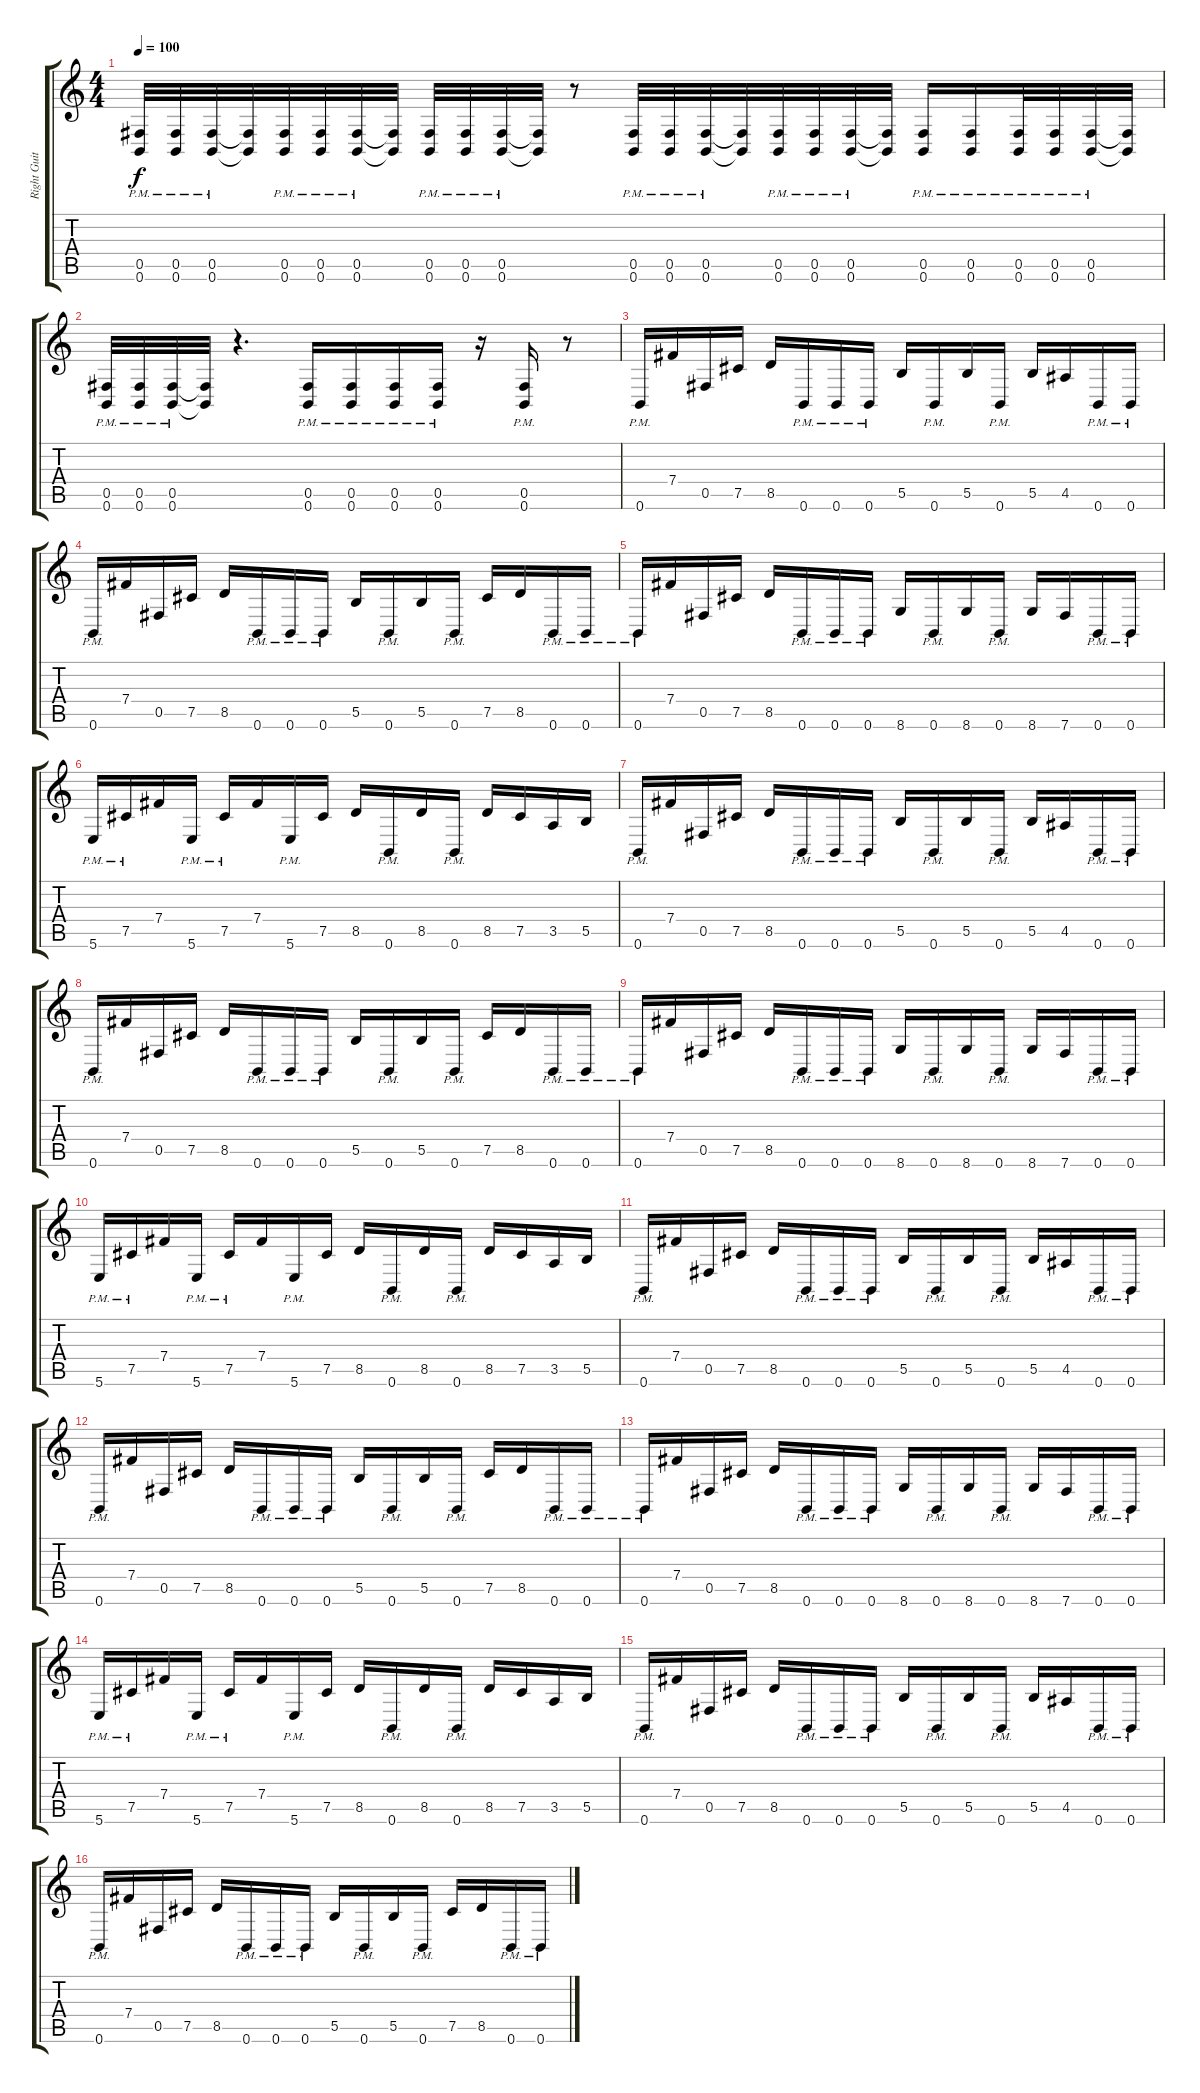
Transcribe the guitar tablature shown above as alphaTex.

\track ("Right Guitar" "Right Guit") {instrument distortionguitar}
\staff {score tabs}
\tuning (Db4 Ab3 E3 B2 Gb2 B1) {hide}
\ts (4 4)
\tempo 100
\clef g2
\ks c
(0.5{pm} 0.6{pm}).32{dy f} (0.5{pm} 0.6{pm}).32 (0.5{pm} 0.6{pm}).32 (0.5{t} 0.6{t}).32 (0.5{pm} 0.6{pm}).32 (0.5{pm} 0.6{pm}).32 (0.5{pm} 0.6{pm}).32 (0.5{t} 0.6{t}).32 (0.5{pm} 0.6{pm}).32 (0.5{pm} 0.6{pm}).32 (0.5{pm} 0.6{pm}).32 (0.5{t} 0.6{t}).32 r.8 (0.5{pm} 0.6{pm}).32 (0.5{pm} 0.6{pm}).32 (0.5{pm} 0.6{pm}).32 (0.5{t} 0.6{t}).32 (0.5{pm} 0.6{pm}).32 (0.5{pm} 0.6{pm}).32 (0.5{pm} 0.6{pm}).32 (0.5{t} 0.6{t}).32 (0.5{pm} 0.6{pm}).16 (0.5{pm} 0.6{pm}).16 (0.5{pm} 0.6{pm}).32 (0.5{pm} 0.6{pm}).32 (0.5{pm} 0.6{pm}).32 (0.5{t} 0.6{t}).32 |
(0.5{pm} 0.6{pm}).32 (0.5{pm} 0.6{pm}).32 (0.5{pm} 0.6{pm}).32 (0.5{t} 0.6{t}).32 r.4{d} (0.5{pm} 0.6{pm}).16 (0.5{pm} 0.6{pm}).16 (0.5{pm} 0.6{pm}).16 (0.5{pm} 0.6{pm}).16 r.16 (0.5{pm} 0.6{pm}).16 r.8 |
0.6{pm}.16 7.4.16 0.5.16 7.5.16 8.5.16 0.6{pm}.16 0.6{pm}.16 0.6{pm}.16 5.5.16 0.6{pm}.16 5.5.16 0.6{pm}.16 5.5.16 4.5.16 0.6{pm}.16 0.6{pm}.16 |
0.6{pm}.16 7.4.16 0.5.16 7.5.16 8.5.16 0.6{pm}.16 0.6{pm}.16 0.6{pm}.16 5.5.16 0.6{pm}.16 5.5.16 0.6{pm}.16 7.5.16 8.5.16 0.6{pm}.16 0.6{pm}.16 |
0.6{pm}.16 7.4.16 0.5.16 7.5.16 8.5.16 0.6{pm}.16 0.6{pm}.16 0.6{pm}.16 8.6.16 0.6{pm}.16 8.6.16 0.6{pm}.16 8.6.16 7.6.16 0.6{pm}.16 0.6{pm}.16 |
5.6{pm}.16 7.5{pm}.16 7.4.16 5.6{pm}.16 7.5{pm}.16 7.4.16 5.6{pm}.16 7.5.16 8.5.16 0.6{pm}.16 8.5.16 0.6{pm}.16 8.5.16 7.5.16 3.5.16 5.5.16 |
0.6{pm}.16 7.4.16 0.5.16 7.5.16 8.5.16 0.6{pm}.16 0.6{pm}.16 0.6{pm}.16 5.5.16 0.6{pm}.16 5.5.16 0.6{pm}.16 5.5.16 4.5.16 0.6{pm}.16 0.6{pm}.16 |
0.6{pm}.16 7.4.16 0.5.16 7.5.16 8.5.16 0.6{pm}.16 0.6{pm}.16 0.6{pm}.16 5.5.16 0.6{pm}.16 5.5.16 0.6{pm}.16 7.5.16 8.5.16 0.6{pm}.16 0.6{pm}.16 |
0.6{pm}.16 7.4.16 0.5.16 7.5.16 8.5.16 0.6{pm}.16 0.6{pm}.16 0.6{pm}.16 8.6.16 0.6{pm}.16 8.6.16 0.6{pm}.16 8.6.16 7.6.16 0.6{pm}.16 0.6{pm}.16 |
5.6{pm}.16 7.5{pm}.16 7.4.16 5.6{pm}.16 7.5{pm}.16 7.4.16 5.6{pm}.16 7.5.16 8.5.16 0.6{pm}.16 8.5.16 0.6{pm}.16 8.5.16 7.5.16 3.5.16 5.5.16 |
0.6{pm}.16 7.4.16 0.5.16 7.5.16 8.5.16 0.6{pm}.16 0.6{pm}.16 0.6{pm}.16 5.5.16 0.6{pm}.16 5.5.16 0.6{pm}.16 5.5.16 4.5.16 0.6{pm}.16 0.6{pm}.16 |
0.6{pm}.16 7.4.16 0.5.16 7.5.16 8.5.16 0.6{pm}.16 0.6{pm}.16 0.6{pm}.16 5.5.16 0.6{pm}.16 5.5.16 0.6{pm}.16 7.5.16 8.5.16 0.6{pm}.16 0.6{pm}.16 |
0.6{pm}.16 7.4.16 0.5.16 7.5.16 8.5.16 0.6{pm}.16 0.6{pm}.16 0.6{pm}.16 8.6.16 0.6{pm}.16 8.6.16 0.6{pm}.16 8.6.16 7.6.16 0.6{pm}.16 0.6{pm}.16 |
5.6{pm}.16 7.5{pm}.16 7.4.16 5.6{pm}.16 7.5{pm}.16 7.4.16 5.6{pm}.16 7.5.16 8.5.16 0.6{pm}.16 8.5.16 0.6{pm}.16 8.5.16 7.5.16 3.5.16 5.5.16 |
0.6{pm}.16 7.4.16 0.5.16 7.5.16 8.5.16 0.6{pm}.16 0.6{pm}.16 0.6{pm}.16 5.5.16 0.6{pm}.16 5.5.16 0.6{pm}.16 5.5.16 4.5.16 0.6{pm}.16 0.6{pm}.16 |
0.6{pm}.16 7.4.16 0.5.16 7.5.16 8.5.16 0.6{pm}.16 0.6{pm}.16 0.6{pm}.16 5.5.16 0.6{pm}.16 5.5.16 0.6{pm}.16 7.5.16 8.5.16 0.6{pm}.16 0.6{pm}.16
